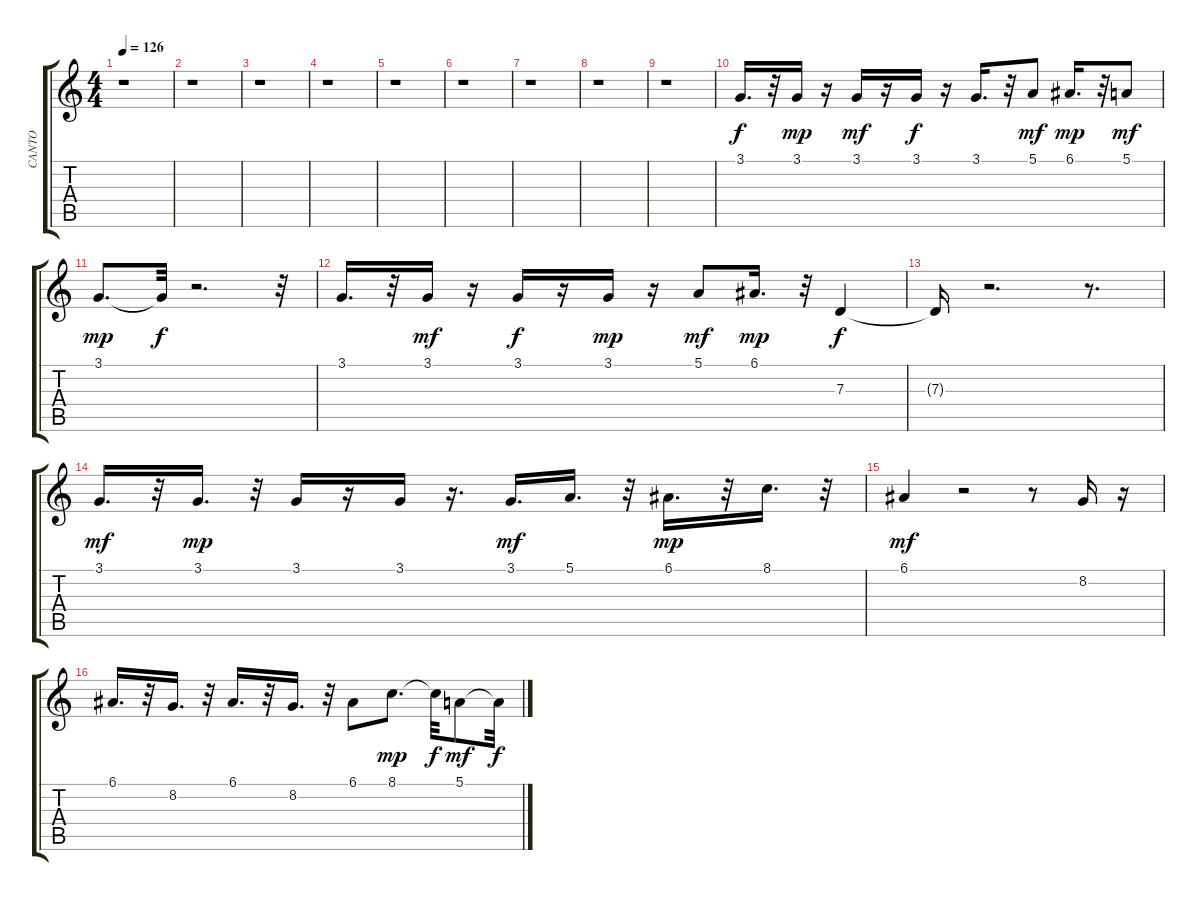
\track ("CANTO" "CANTO") {instrument vibraphone}
\staff {score tabs}
\tuning (E4 B3 G3 D3 A2 E2) {hide}
\ts (4 4)
\tempo 126
\clef g2
\ks c
r.1{dy f instrument vibraphone} |
r.1 |
r.1 |
r.1 |
r.1 |
r.1 |
r.1 |
r.1 |
r.1 |
3.1.16{d} r.32 3.1.16{dy mp} r.16 3.1.16{dy mf} r.16 3.1.16{dy f} r.16 3.1.16{d} r.32 5.1.8{dy mf} 6.1.16{d dy mp} r.32 5.1.8{dy mf} |
3.1.8{d dy mp} 3.1{t}.32{dy f} r.2{d} r.32 |
3.1.16{d} r.32 3.1.16{dy mf} r.16 3.1.16{dy f} r.16 3.1.16{dy mp} r.16 5.1.8{dy mf} 6.1.16{d dy mp} r.32 7.3.4{dy f} |
7.3{t}.16 r.2{d} r.8{d} |
3.1.16{d dy mf} r.32 3.1.16{d dy mp} r.32 3.1.16 r.16 3.1.16 r.16{d} 3.1.16{d dy mf} 5.1.16{d} r.32 6.1.16{d dy mp} r.32 8.1.16{d} r.32 |
6.1.4{dy mf} r.2 r.8 8.2.16 r.16 |
6.1.16{d} r.32 8.2.16{d} r.32 6.1.16{d} r.32 8.2.16{d} r.32 6.1.8 8.1.8{d dy mp} 8.1{t}.32{dy f} 5.1.8{dy mf} 5.1{t}.32{dy f}
